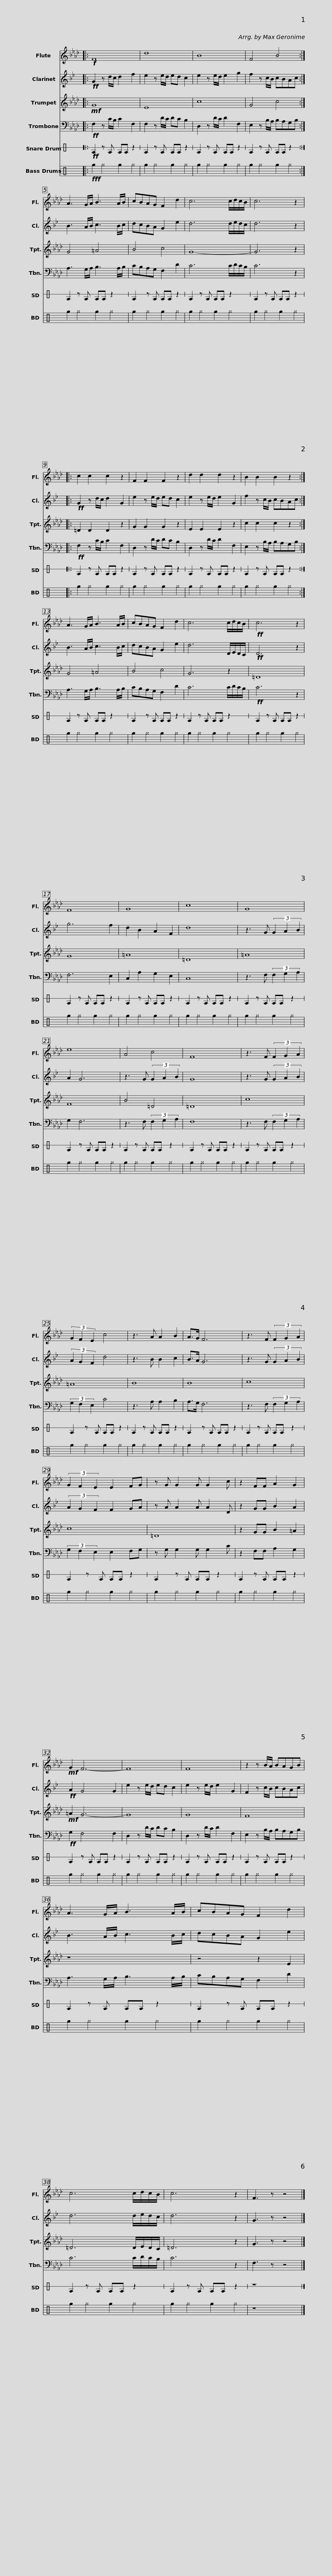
X:1
%%score 1 2 3 4 5 6
L:1/8
M:none
I:linebreak $
K:Ab
V:1 treble
V:2 treble transpose=-2
V:3 treble transpose=-2
V:4 bass
V:5 perc stafflines=1
K:none
V:6 perc
K:none
V:1
|:!f! F8 | d8 | B8 | F4 B4 :|$ A3 G/A/ B3 A/B/ | %5
 cBAG F2 d2 | c6 c/d/c/B/ | c6 z2 |: c2 c2 c2 z2 |$ F2 F2 F2 z2 | %10
 d2 d2 d2 z2 | B2 B2 B2 z2 :| A3 G/A/ B3 A/B/ | cBAG F2 d2 |$ c6 c/d/c/B/ | %15
!ff! c6 z2 | F8 | G8 | c8 |$ G8 | %20
 e8 | A4 c4 | F8 | z3 F (3F2 G2 A2 |$ (3G2 F2 E2 c4 | %25
 z3 A A2 B2 | A>G F6 | z3 F (3F2 G2 A2 | (3G2 F2 E2 E2 FG |$ z G G2 G G2 c | %30
 z2 FF A2 G2 |!mf! G2 F6- | F8 | F8 |$ z2 z B/A/ BAGB | %35
 A3 G/A/ B3 A/B/ | cBAG F2 d2 | c6 c/d/c/B/ | c6 z2 |$ F3 z z4 |] %40
V:2
[K:Bb]|:!ff! G2 z d/c/ d2 f2 | e2 z e/d/ ed c2 | e2 z e/d/ e2 g2 | f2 z c/B/ cBAc :|$ B3 A/B/ c3 B/c/ | %5
 dcBA G2 e2 | d6 d/e/d/c/ | d6 z2 |:!ff! G2 z d/c/ d2 G2 |$ e2 z e/d/ ed c2 | %10
 e2 z e/d/ e2 G2 | f2 z c/B/ cBAc :| B3 A/B/ c3 B/c/ | dcBA G2 e2 |$ d6 D/E/D/C/ | %15
!ff! D6 z2 | g6 f2 | d2 B2 A2 F2 | d8 |$ z3 G (3G2 A2 B2 | %20
 A2 G6 | z3 G (3G2 A2 B2 | G8 | z3 G (3G2 A2 B2 |$ (3A2 G2 F2 d4 | %25
 z3 B B2 c2 | B>A G6 | z3 G (3G2 A2 B2 | (3A2 G2 F2 F2 GA |$ z A A2 A A2 D | %30
 z2 GG B2 A2 |!ff! A2 G4 G2 | e2 z e/d/ ed c2 | e2 z e/d/ e2 G2 |$ F2 z c/B/ cBAc | %35
 B3 A/B/ c3 B/c/ | dcBA G2 e2 | d6 d/e/d/c/ | d6 z2 |$ G3 z z4 |] %40
V:3
|:!mf! G8 | E8 | c8 | G4 c4 :|$ G4 =A4 | %5
 B4 c4 | G8- | G6 z2 |: =D2 D2 D2 z2 |$ G2 G2 G2 z2 | %10
 E2 E2 E2 z2 | c2 c2 c2 z2 :| G4 =A4 | B4 c4 |$ G6 z2 | %15
 =D8 | G8 | =A8 | =D8 |$ =A8 | %20
 F8 | B4 =D4 | =D8 | c8 |$ =A8 | %25
 B8 | B8 | c8 | c8 |$ =D8 | %30
 z2 GG B2 =A2 |!mf! =A2 G6- | G8 | G8 |$ F8 | %35
 z8 | z4 z2 E2 | =D6 D/E/D/C/ | =D6 z2 |$ G3 z z4 |] %40
V:4
|:!ff! F,2 z C/B,/ C2 F,2 | F,2 z D/C/ DC B,2 | D,2 z D/C/ D2 F,2 | E,2 z B,/A,/ B,A,G,B, :|$ A,3 G,/A,/ B,3 A,/B,/ | %5
 CB,A,G, F,2 D2 | C6 C/D/C/B,/ | C6 z2 |:!ff! F,2 z C/B,/ C2 F,2 |$ D,2 z D/C/ DC B,2 | %10
 D,2 z D/C/ D2 F,2 | E,2 z B,/A,/ B,A,G,B, :| A,3 G,/A,/ B,3 A,/B,/ | CB,A,G, F,2 D2 |$ C6 C/D/C/B,/ | %15
!ff! C6 z2 | F,6 E,2 | C,2 A,2 G,2 E,2 | C,8 |$ z3 F, (3F,2 G,2 A,2 | %20
 G,2 F,6 | z3 F, (3F,2 G,2 A,2 | F,8 | z3 F, (3F,2 G,2 A,2 |$ (3G,2 F,2 E,2 C4 | %25
 z3 A, A,2 B,2 | A,>G, F,6 | z3 F, (3F,2 G,2 A,2 | (3G,2 F,2 E,2 E,2 F,G, |$ z G, G,2 G, G,2 C | %30
 z2 F,F, A,2 G,2 |!ff! G,2 F,4 F,2 | D,2 z D/C/ DC B,2 | D,2 z D/C/ D2 F,2 |$ E,2 z B,/A,/ B,A,G,B, | %35
 A,3 G,/A,/ B,3 A,/B,/ | CB,A,G, F,2 D2 | C6 C/D/C/B,/ | C6 z2 |$ F,3 z z4 |] %40
V:5
[K:C]|:!ff! E2 z E EE z2 | E2 z E EE z2 | E2 z E EE z2 | E2 z E EE z2 :|$ E2 z E EE z2 | %5
 E2 z E EE z2 | E2 z E EE z2 | E2 z E EE z2 |: E2 z E EE z2 |$ E2 z E EE z2 | %10
 E2 z E EE z2 | E2 z E EE z2 :| E2 z E EE z2 | E2 z E EE z2 |$ E2 z E EE z2 | %15
 E2 z E EE z2 | E2 z E EE z2 | E2 z E EE z2 | E2 z E EE z2 |$ E2 z E EE z2 | %20
 E2 z E EE z2 | E2 z E EE z2 | E2 z E EE z2 | E2 z E EE z2 |$ E2 z E EE z2 | %25
 E2 z E EE z2 | E2 z E EE z2 | E2 z E EE z2 | E2 z E EE z2 |$ E2 z E EE z2 | %30
 E2 z E EE z2 | E2 z E EE z2 | E2 z E EE z2 | E2 z E EE z2 |$ E2 z E EE z2 | %35
 E2 z E EE z2 | E2 z E EE z2 | E2 z E EE z2 | E2 z E EE z2 |$ z8 |] %40
V:6
[K:C]|:!fff! g2 ^g2 g2 ^g2 | g2 ^g2 g2 ^g2 | g2 ^g2 g2 ^g2 | g2 ^g2 g2 ^g2 :|$ g2 ^g2 g2 ^g2 | %5
 g2 ^g2 g2 ^g2 | g2 ^g2 g2 ^g2 | g2 ^g2 g2 ^g2 |: g2 ^g2 g2 ^g2 |$ g2 ^g2 g2 ^g2 | %10
 g2 ^g2 g2 ^g2 | g2 ^g2 g2 ^g2 :| g2 ^g2 g2 ^g2 | g2 ^g2 g2 ^g2 |$ g2 ^g2 g2 ^g2 | %15
 g2 ^g2 g2 ^g2 | g2 ^g2 g2 ^g2 | g2 ^g2 g2 ^g2 | g2 ^g2 g2 ^g2 |$ g2 ^g2 g2 ^g2 | %20
 g2 ^g2 g2 ^g2 | g2 ^g2 g2 ^g2 | g2 ^g2 g2 ^g2 | g2 ^g2 g2 ^g2 |$ g2 ^g2 g2 ^g2 | %25
 g2 ^g2 g2 ^g2 | g2 ^g2 g2 ^g2 | g2 ^g2 g2 ^g2 | g2 ^g2 g2 ^g2 |$ g2 ^g2 g2 ^g2 | %30
 g2 ^g2 g2 ^g2 | g2 ^g2 g2 ^g2 | g2 ^g2 g2 ^g2 | g2 ^g2 g2 ^g2 |$ g2 ^g2 g2 ^g2 | %35
 g2 ^g2 g2 ^g2 | g2 ^g2 g2 ^g2 | g2 ^g2 g2 ^g2 | g2 ^g2 g2 ^g2 |$ z8 |] %40
